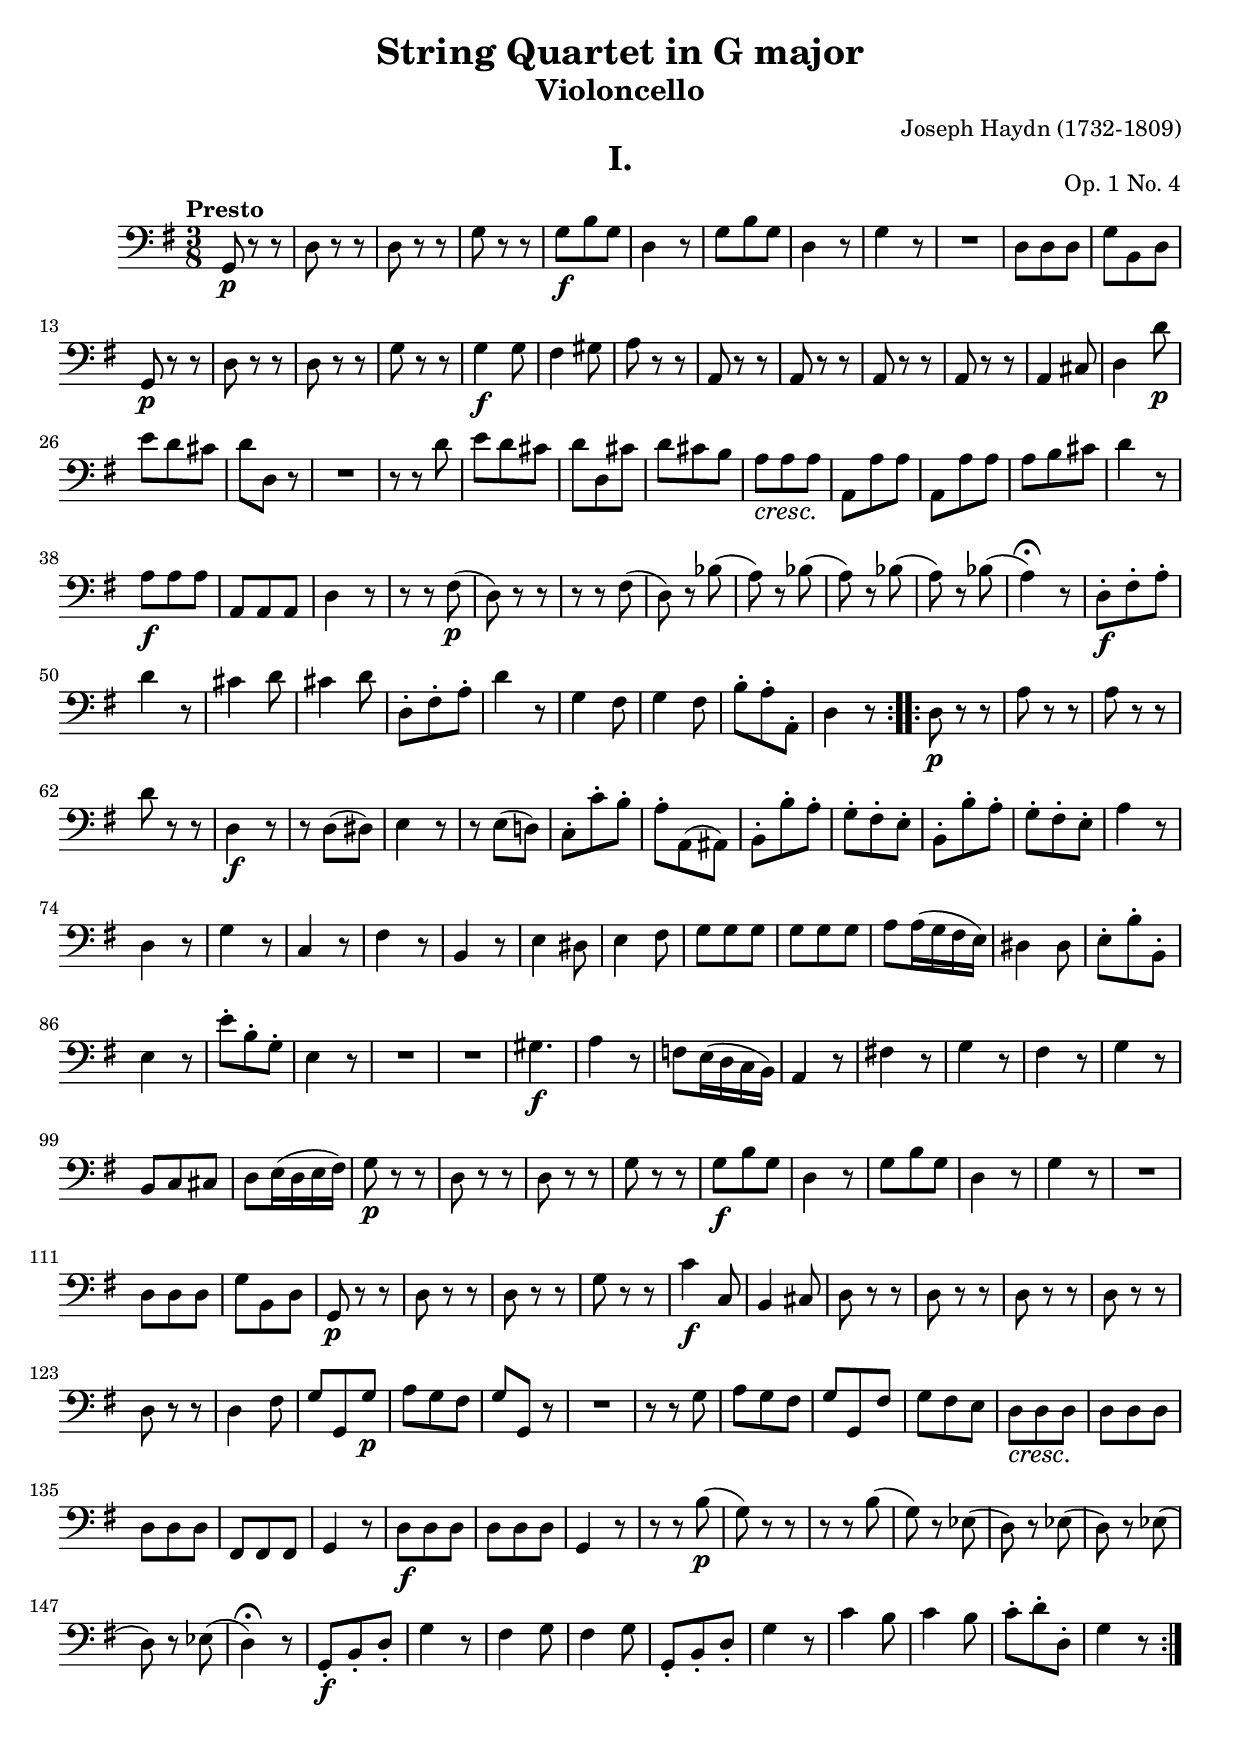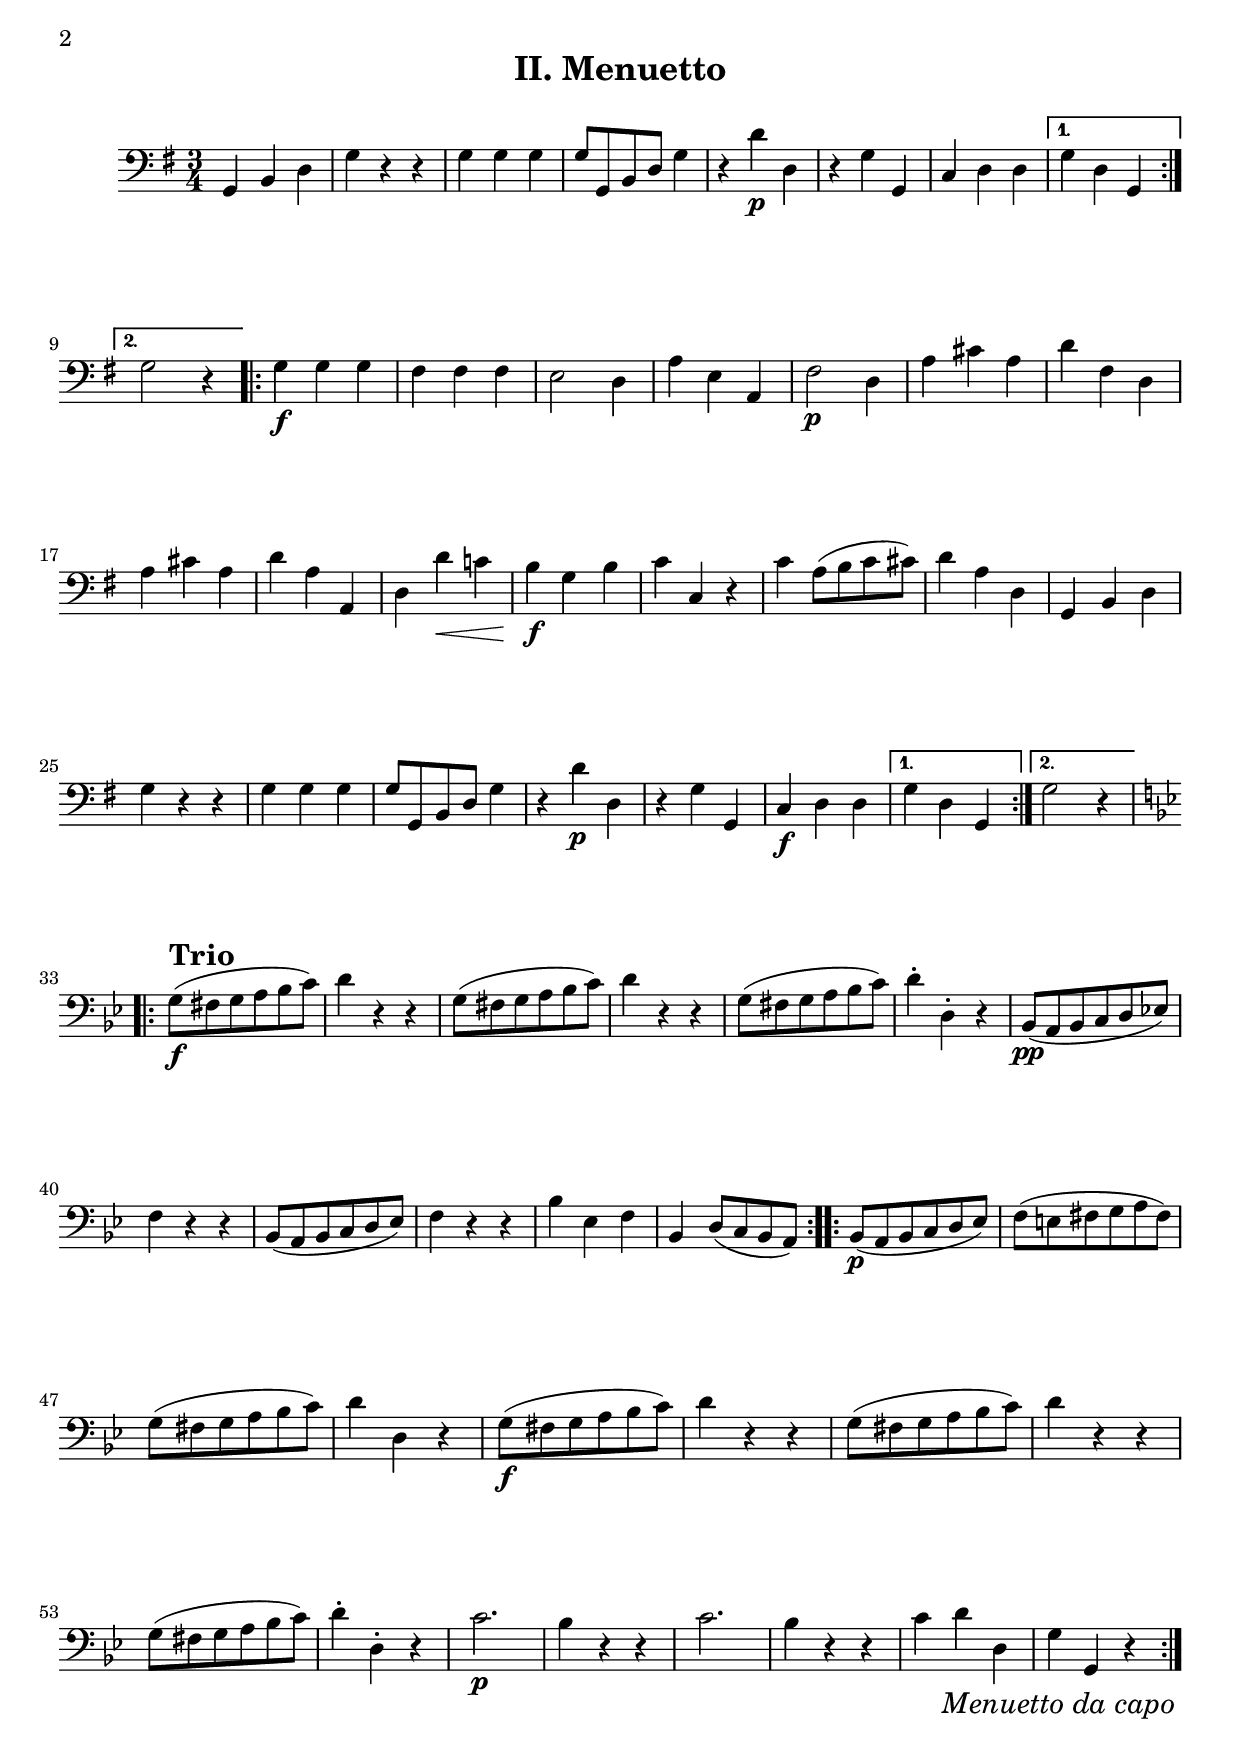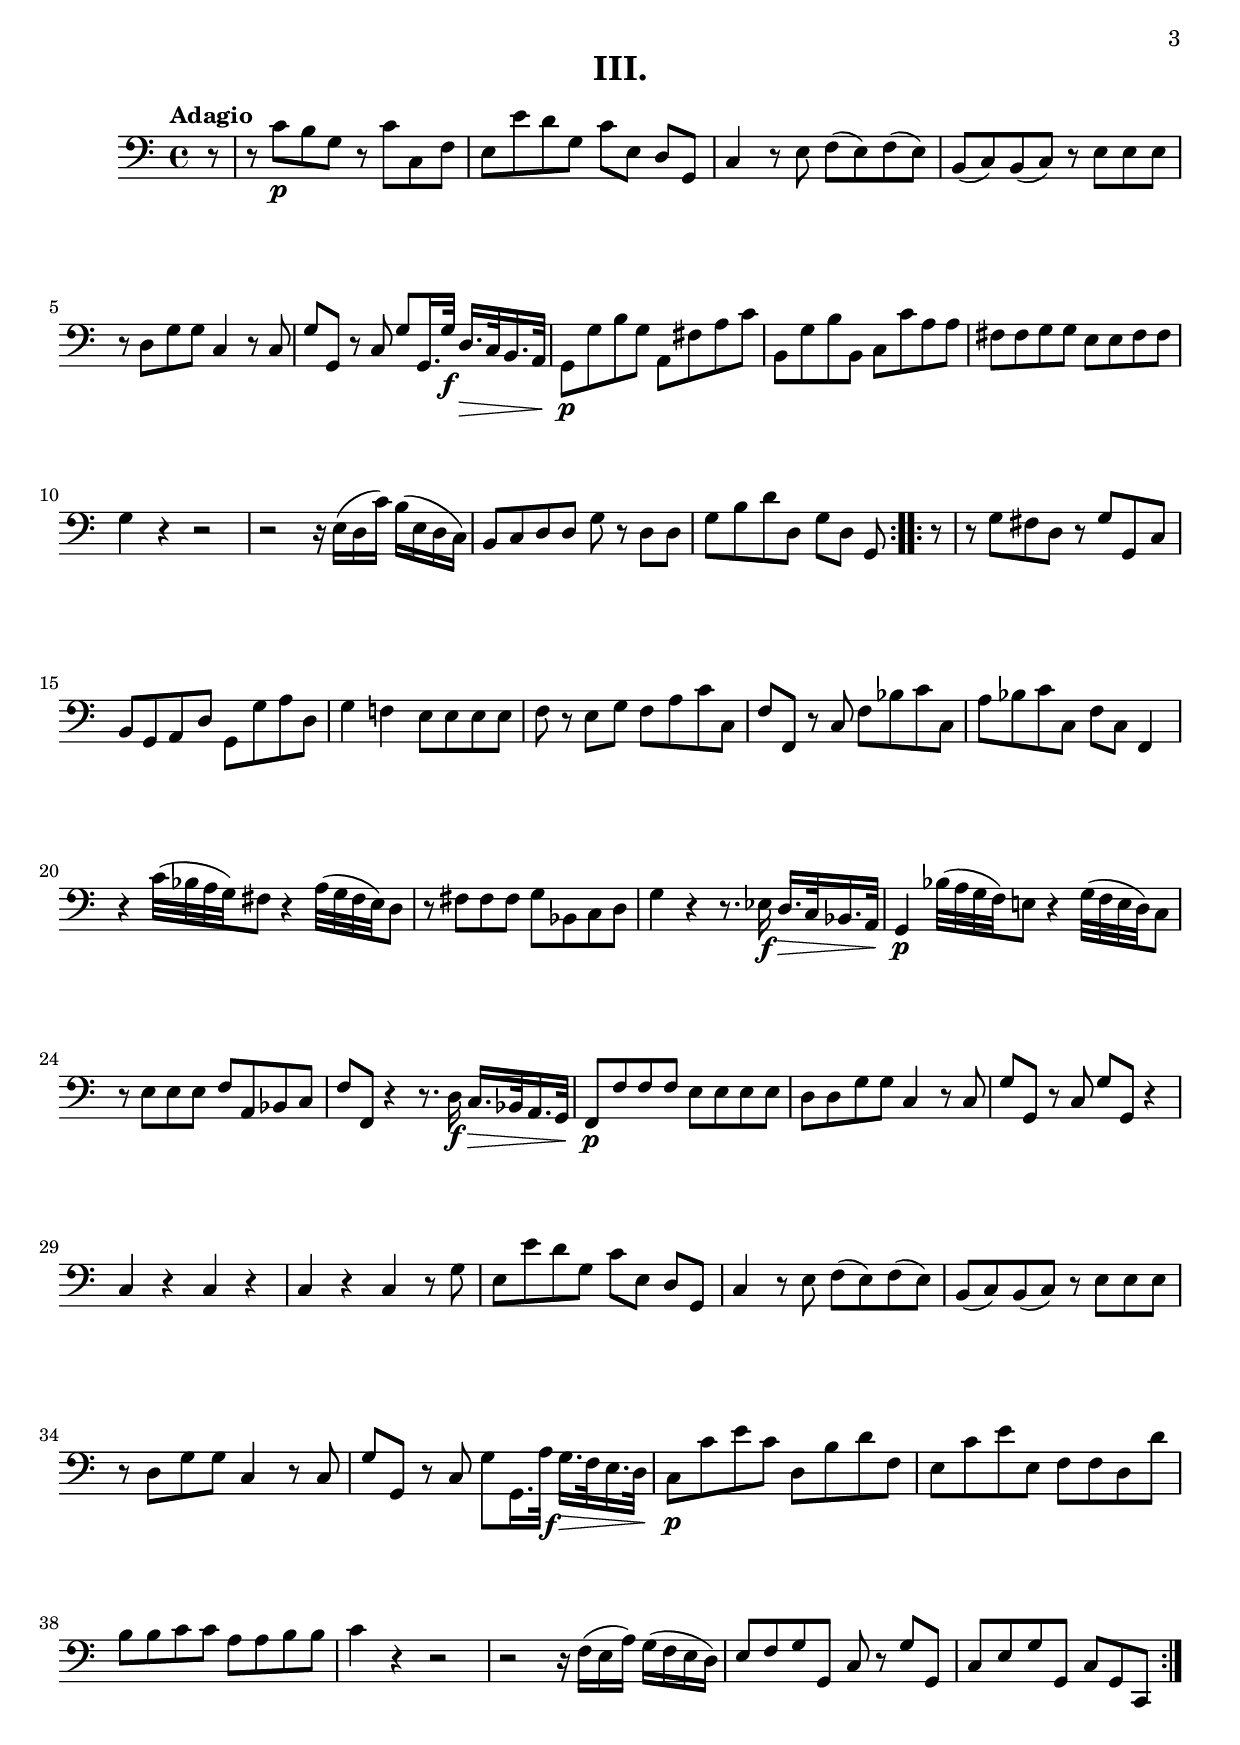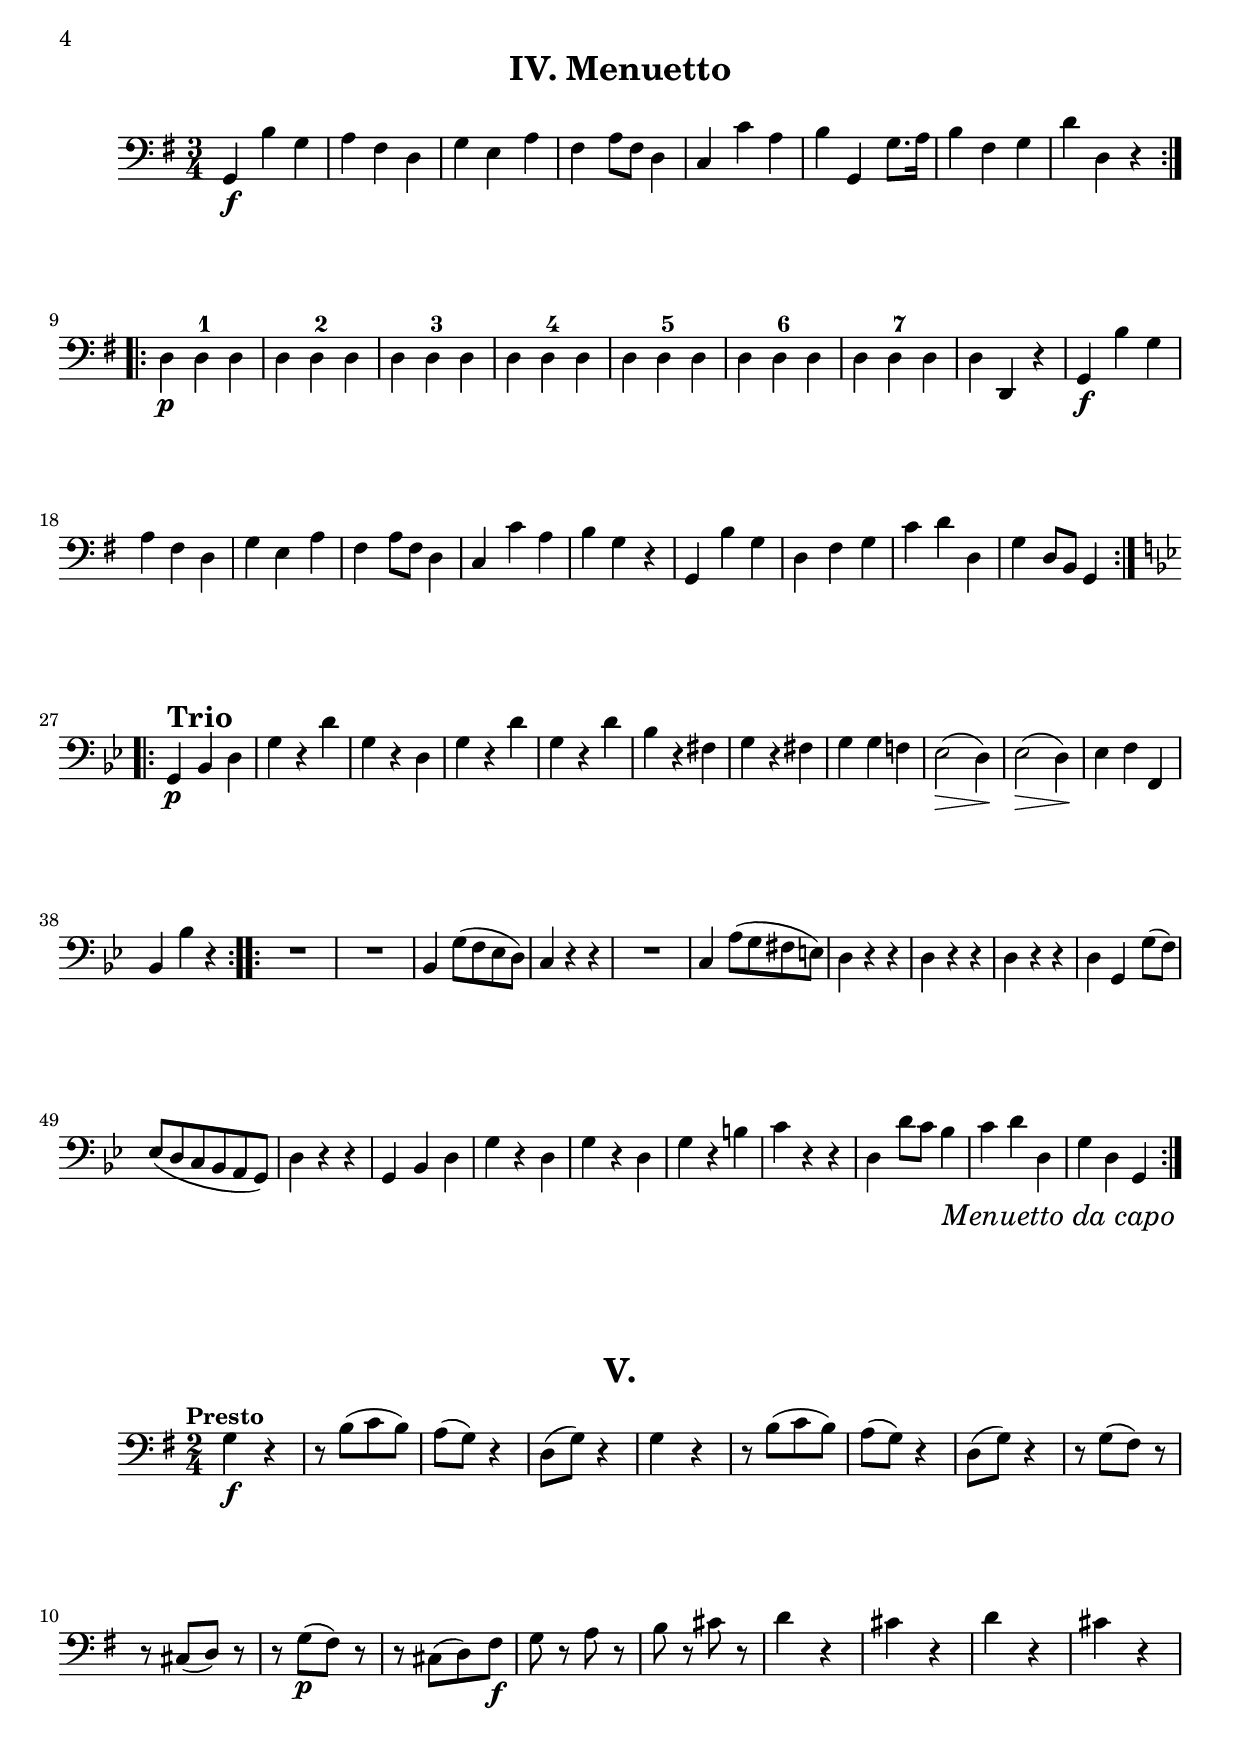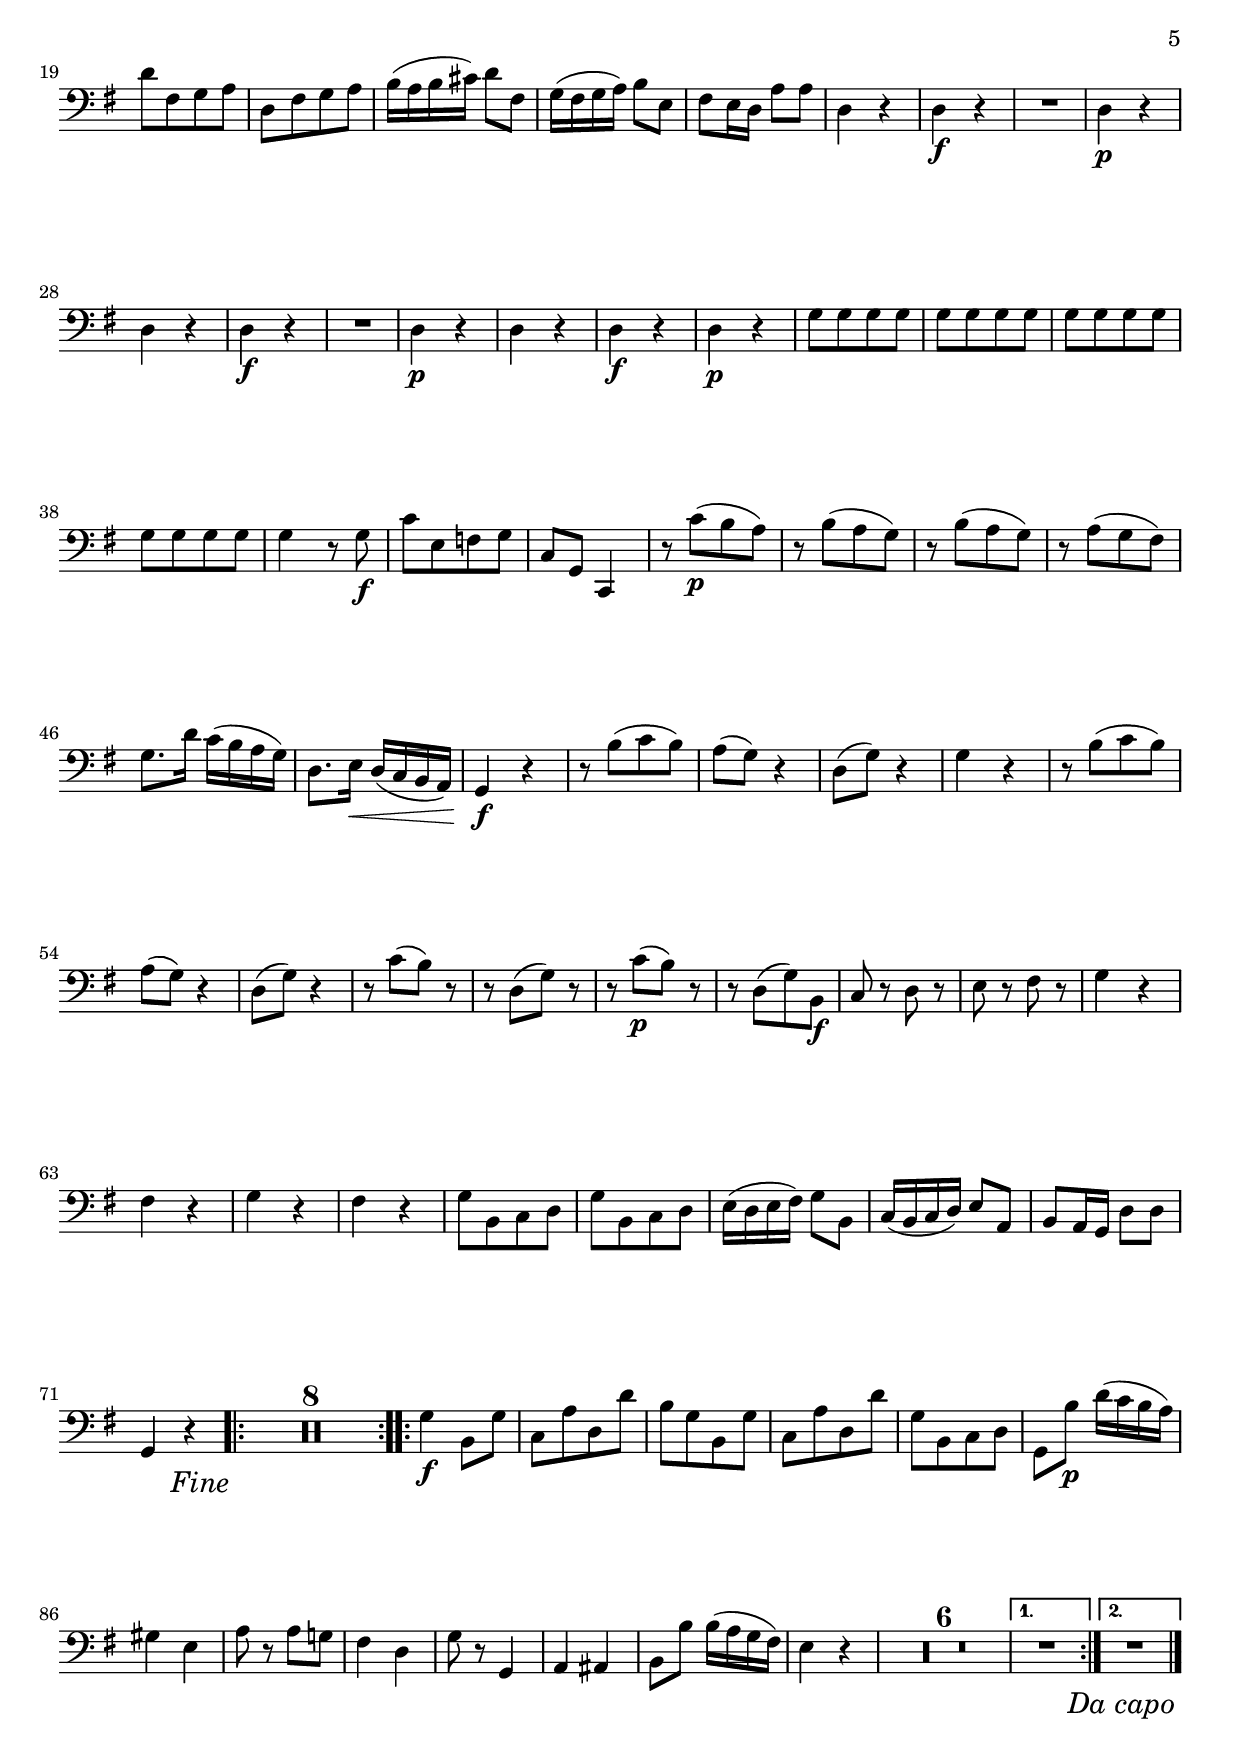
\version "2.18.2"
\language "deutsch"

\paper {
  ragged-bottom = ##f
  ragged-last-bottom = ##f
}

\header {
  title = "String Quartet in G major"
  subtitle = \markup { \abs-fontsize #14 "Violoncello" }
  composer = "Joseph Haydn (1732-1809)"
  opus = "Op. 1 No. 4"

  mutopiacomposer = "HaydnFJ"
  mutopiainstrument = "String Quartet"
  date = "ca. 1757-62"
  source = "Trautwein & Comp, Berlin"
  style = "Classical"
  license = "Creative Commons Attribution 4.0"
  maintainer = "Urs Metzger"
}

breakVoice = { \break }

\include "defs.ily"
\version "2.18.2"
\language "deutsch"

Cello_a = \relative g, {
  \global_a
  \clef bass
  \repeat volta 2 {
    g8 \p r r
    d'8 r r
    d8 r r
    g8 r r
    \barNumberCheck 5
    g8 \f h g
    d4 r8
    g8 h g
    d4 r8
    g4 r8
    \barNumberCheck 10
    R4.
    d8 d d
    g8 h, d
    g,8 \p r r
    d'8 r r
    \barNumberCheck 15
    d8 r r
    g8 r r
    g4 \f g8
    fis4 gis8
    a8 r r
    \barNumberCheck 20
    a,8 r r
    a8 r r
    a8 r r
    a8 r r
    a4 cis8
    \barNumberCheck 25
    d4 d'8 \p
    e8 d cis
    d8 d, r
    R4.
    r8 r d'
    \barNumberCheck 30
    e8 d cis
    d8 d, cis'
    d8 cis h
    a8 \cresc a a
    a,8 a' a
    \barNumberCheck 35
    a,8 a' a
    a8 h cis
    d4 r8
    a8 \f a a
    a,8 a a
    \barNumberCheck 40
    d4 r8
    r8 r fis( \p
    d8) r r
    r8 r fis(
    d8) r b'(
    \barNumberCheck 45
    a8) r b(
    a8) r b(
    a8) r b(
    a4) \fermata r8
    d,8-. \f fis-. a-.
    \barNumberCheck 50
    d4 r8
    cis4 d8
    cis4 d8
    d,8-. fis-. a-.
    d4 r8
    \barNumberCheck 55
    g,4 fis8
    g4 fis8
    h8-. a-. a,-.
    d4 r8
  }
  \repeat volta 2 {
    d8\p r r
    \barNumberCheck 60
    a'8 r r
    a8 r r
    d8 r r
    d,4 \f r8
    r8 d( dis)
    \barNumberCheck 65
    e4 r8
    r8 e( d!)
    c8-. c'-. h-.
    a8-. a,( ais)
    h8-. h'-. a-.
    \barNumberCheck 70
    g8-. fis-. e-.
    h8-. h'-. a-.
    g8-. fis-. e-.
    a4 r8
    d,4 r8
    \barNumberCheck 75
    g4 r8
    c,4 r8
    fis4 r8
    h,4 r8
    e4 dis8
    \barNumberCheck 80
    e4 fis8
    g8 g g
    g8 g g
    a8 a16( g fis e)
    dis4 dis8
    \barNumberCheck 85
    e8-. h'-. h,-.
    e4 r8
    e'8-. h-. g-.
    e4 r8
    R4.
    \barNumberCheck 90
    R4.
    gis4. \f
    a4 r8
    f8 e16( d c h)
    a4 r8
    \barNumberCheck 95
    fis'!4 r8
    g4 r8
    fis4 r8
    g4 r8
    h,8 c cis
    \barNumberCheck 100
    d8 e16( d e fis)
    g8 \p r r
    d8 r r
    d8 r r
    g8 r r
    \barNumberCheck 105
    g8 \f h g
    d4 r8
    g8 h g
    d4 r8
    g4 r8
    \barNumberCheck 110
    R4.
    d8 d d
    g8 h, d
    g,8 \p r r
    d'8 r r
    \barNumberCheck 115
    d8 r r
    g8 r r
    c4 \f c,8
    h4 cis8
    d8 r r
    \barNumberCheck 120
    d8 r r
    d8 r r
    d8 r r
    d8 r r
    d4 fis8
    \barNumberCheck 125
    g8 g, g' \p
    a8 g fis
    g8 g, r
    R4.
    r8 r g'
    \barNumberCheck 130
    a8 g fis
    g8 g, fis'
    g8 fis e
    d8 \cresc d d
    d8 d d
    \barNumberCheck 135
    d8 d d
    fis,8 fis fis
    g4 r8
    d'8 \f d d
    d8 d d
    \barNumberCheck 140
    g,4 r8
    r8 r h'( \p
    g8) r r
    r8 r h(
    g8) r es(
    \barNumberCheck 145
    d8) r es(
    d8) r es(
    d8) r es(
    d4) \fermata r8
    g,8-. \f h-. d-.
    \barNumberCheck 150
    g4 r8
    fis4 g8
    fis4 g8
    g,8-. h-. d-.
    g4 r8
    \barNumberCheck 155
    c4 h8
    c4 h8
    c8-. d-. d,-.
    g4 r8
  }
}

\version "2.18.2"

Cello_b = \relative g, {
  \global_b
  \clef bass
  \repeat volta 2 {
    g4 h d
    g4 r r
    g4 g g
    g8 g, h d g4
    \barNumberCheck 5
    r4 d' \p d,
    r4 g g,
    c4 d d
  }
  \alternative {
    { g4 d g,}
    { g'2 r4 }
  }
  \repeat volta 2 {
    \barNumberCheck 10
    g4 \f g g
    fis4 fis fis
    e2 d4
    a'4 e a,
    fis'2 \p d4
    \barNumberCheck 15
    a'4 cis a
    d4 fis, d
    a'4 cis a
    d4 a a,
    d4 d' \< c!
    \barNumberCheck 20
    h4 \f g h
    c4 c, r
    c'4 a8( h c cis)
    d4 a d,
    g,4 h d
    \barNumberCheck 25
    g4 r r
    g4 g g
    g8 g, h d g4
    r4 d' \p d,
    r4 g g,
    \barNumberCheck 30
    c4 \f d d
  }
  \alternative {
    { g4 d g,}
    { g'2 r4 }
  }
  \break
  \repeat volta 2 {
    \key g \minor
    \tempoTrio
    g8( \f fis g a b c)
    d4 r r
    \barNumberCheck 35
    g,8( fis g a b c)
    d4 r r
    g,8( fis g a b c)
    d4-. d,-. r
    b8( \pp a b c d es!)
    \barNumberCheck 40
    f4 r r
    b,8( a b c d es)
    f4 r r
    b4 es, f
    b,4 d8( c b a)
  }
  \repeat volta 2 {
    \barNumberCheck 45
    b8( \p a b c d es)
    f8( e fis g a fis)
    g8( fis g a b c)
    d4 d, r
    g8( \f fis g a b c)
    \barNumberCheck 50
    d4 r r
    g,8( fis g a b c)
    d4 r r
    g,8( fis g a b c)
    d4-. d,-. r
    \barNumberCheck 55
    c'2. \p
    b4 r r
    c2.
    b4 r r
    c4 d d,
    \barNumberCheck 60
    g g, r \mdc
  }
}

\version "2.18.2"

Cello_c = \relative c' {
  \global_c
  \clef bass
  \repeat volta 2 {
    r8
    r8 c \p h g r c c, f
    e8 e' d g, c[ e,] d g,
    c4 r8 e f( e) f( e)
    h8( c) h( c) r e e e
    \barNumberCheck 5
    r8 d g g c,4 r8 c
    g'8 g, r c g' g,16. g'32 \f d16. \> c32 h16. a32
    g8 \p g' h g a, fis' a c
    h,8 g' h h, c c' a a
    fis8 fis g g e e fis fis
    \barNumberCheck 10
    g4 r r2
    r2 r16 e( d c') h( e, d c)
    h8 c d d g r d d
    g8 h d d, g8[ d] g,
  }
  \repeat volta 2 {
    r8 \noBreak
    r8 g' fis d r g g, c
    \barNumberCheck 15
    h8 g a d g, g' a d,
    g4 f! e8 e e e
    f8 r e g f a c c,
    f8 f, r c' f b c c,
    a'8 b c c, f c f,4
    \barNumberCheck 20
    r4 c''32( b a g) fis8 r4 a32( g fis e) d8
    r8 fis fis fis g b, c d
    g4 r r8. es16 \f d16. \> c32 b16. a32
    g4 \p b'32( a g f) e!8 r4 g32( f e d) c8
    r8 e e e f a, b c
    \barNumberCheck 25
    f8 f, r4 r8. d'16 \f c16. \> b32 a16. g32
    f8 \p f' f f e e e e
    d8 d g g c,4 r8 c
    g' g, r c g' g, r4
    c4 r c r
    \barNumberCheck 30
    c4 r c r8 g'
    e8 e' d g, c[ e,] d g,
    c4 r8 e f( e) f( e)
    h8( c) h( c) r8 e e e
    r8 d g g c,4 r8 c
    \barNumberCheck 35
    g'8 g, r c g' g,16. \dto #'( 0.4 . 0) a'32 \f g16. \> f32 e16. d32
    c8 \p c' e c d, h' d f,
    e8 c' e e, f f d d'
    h8 h c c a a h h
    c4 r r2
    \barNumberCheck 40
    r2 r16 f,( e a) g( f e d)
    e8 f g g, c r g' g,
    c8 e g g, c[ g c,]
  }
}

\version "2.18.2"
\language "deutsch"

Cello_d = \relative g, {
  \global_d
  \clef bass
  \repeat volta 2 {
    g4 \f h' g
    a4 fis d
    g4 e a
    fis4 a8 fis d4
    \barNumberCheck 5
    c4 c' a
    h4 g, g'8. a16
    h4 fis g
    d'4 d, r
  } \breakVoice
  \repeat volta 2 {
    \startMeasureCount d4 \p d d
    \barNumberCheck 10
    d4 d d
    d4 d d
    d4 d d
    d4 d d
    d4 d d
    \barNumberCheck 15
    d4 d d \stopMeasureCount
    d4 d, r
    g4 \f h' g
    a4 fis d
    g4 e a
    \barNumberCheck 20
    fis4 a8 fis d4
    c4 c' a
    h4 g r
    g,4 h' g
    d4 fis g
    \barNumberCheck 25
    c4 d d,
    g4 d8 h g4
  } \break
  \repeat volta 2 {
    \key g \minor
    \tempoTrio
    g4 \p b d
    g4 r d'
    g,4 r d
    \barNumberCheck 30
    g4 r d'
    g,4 r d'
    b4 r fis
    g4 r fis
    g4 g f!
    \barNumberCheck 35
    es2( \> d4) \!
    es2( \> d4) \!
    es4 -\omit\p f f,
    b4 b' r
  }
  \repeat volta 2 {
    R2.
    \barNumberCheck 40
    R2.
    b,4 g'8( f es d)
    c4 r r
    R2.
    c4 a'8( g fis e)
    \barNumberCheck 45
    d4 r r
    d4 r r
    d4 r r
    d4 g, g'8( f)
    es8( d c b a g)
    \barNumberCheck 50
    d'4 r r
    g,4 b d
    g4 r d
    g4 r d
    g4 r h
    \barNumberCheck 55
    c4 r r
    d,4 d'8 c b4
    c4 d d,
    g4 d g, \mdc
  }
}

\version "2.18.2"

Cello_e = \relative g {
  \global_e
  \clef bass
  \compressFullBarRests
  g4 \f r
  r8 h( c h)
  a8( g) r4
  d8( g) r4
  \barNumberCheck 5
  g4 r
  r8 h( c h)
  a8( g) r4
  d8( g) r4
  r8 g( fis) r
  \barNumberCheck 10
  r8 cis( d) r
  r8 g( \p fis) r
  r8 cis( d) fis \f
  g8 r a r
  h8 r cis r
  \barNumberCheck 15
  d4 r
  cis4 r
  d4 r
  cis4 r
  d8 fis, g a
  \barNumberCheck 20
  d,8 fis g a
  h16( a h cis) d8 fis,
  g16( fis g a) h8 e,
  fis8 e16 d a'8 a
  d,4 r
  \barNumberCheck 25
  d4 \f r
  R2
  d4 \p r
  d4 r
  d4 \f r
  \barNumberCheck 30
  R2
  d4 \p r
  d4 r
  d4 \f r
  d4\p r
  \barNumberCheck 35
  g8 g g g
  g8 g g g
  g8 g g g
  g8 g g g
  g4 r8 g \f
  \barNumberCheck 40
  c8 e, f g
  c,8 g c,4
  r8 c''( \p h a)
  r8 h( a g)
  r8 h( a g)
  \barNumberCheck 45
  r8 a( g fis)
  g8. d'16 c( h a g)
  d8. e16 \< d( c h a)
  g4 \f r
  r8 h'( c h)
  \barNumberCheck 50
  a8( g) r4
  d8( g) r4
  g4 r
  r8 h( c h)
  a8( g) r4
  \barNumberCheck 55
  d8( g) r4
  r8 c( h) r
  r8 d,( g) r
  r8 c( \p h) r
  r8 d,( g) h, \f
  \barNumberCheck 60
  c8 r d r
  e8 r fis r
  g4 r
  fis4 r
  g4 r
  \barNumberCheck 65
  fis4 r
  g8 h, c d
  g8 h, c d
  e16( d e fis) g8 h,
  c16( h c d) e8 a,
  \barNumberCheck 70
  h8 a16 g d'8 d
  g,4 r \fine \bar ".|:"
  \repeat volta 2 {
    R2 * 8
  }
  \repeat volta 2 {
    \barNumberCheck 80
    g'4 \f h,8 g'
    c,8 a' d, d'
    h8 g h, g'
    c,8 a' d, d'
    g,8 h, c d
    \barNumberCheck 85
    g,8 h' \p d16( c h a)
    gis4 e
    a8 r a g!
    fis4 d
    g8 r g,4
    \barNumberCheck 90
    a4 ais
    h8 h' h16( a g fis)
    e4 r
    R2 * 6
  }
  \alternative { { R2 } { R2 \dc \bar "|." } }
}



\score {
  \Cello_a
  \header {
    piece = \markup { \fill-line { \center-column { \abs-fontsize #16 \bold \raise #2 { "I." } } } }
  }
  \layout {
    indent = 10 \mm
  }
}

\pageBreak

\score {
  \Cello_b
  \header {
    opus = " "
    piece = \markup { \fill-line { \center-column { \abs-fontsize #16 \bold \raise #3 { "II. Menuetto" } } } }
  }
  \layout { indent = 10 \mm }
}

\pageBreak

\score {
  \Cello_c
  \header {
    opus = " "
    piece = \markup { \fill-line { \center-column { \abs-fontsize #16 \bold \raise #2 { "III." } } } }
  }
  \layout { indent = 10 \mm }
}

\pageBreak

\score {
  \Cello_d
  \header {
    opus = " "
    piece = \markup { \fill-line { \center-column { \abs-fontsize #16 \bold \raise #3 { "IV. Menuetto" } } } }
  }
  \layout {
    indent = 10 \mm
    \context {
      \Staff
      \consists #Measure_counter_engraver
    }
  }
}

\score {
  \Cello_e
  \header {
    opus = " "
    piece = \markup { \fill-line { \center-column { \abs-fontsize #16 \bold \raise #2 { "V." } } } }
  }
  \layout { indent = 10 \mm }
}